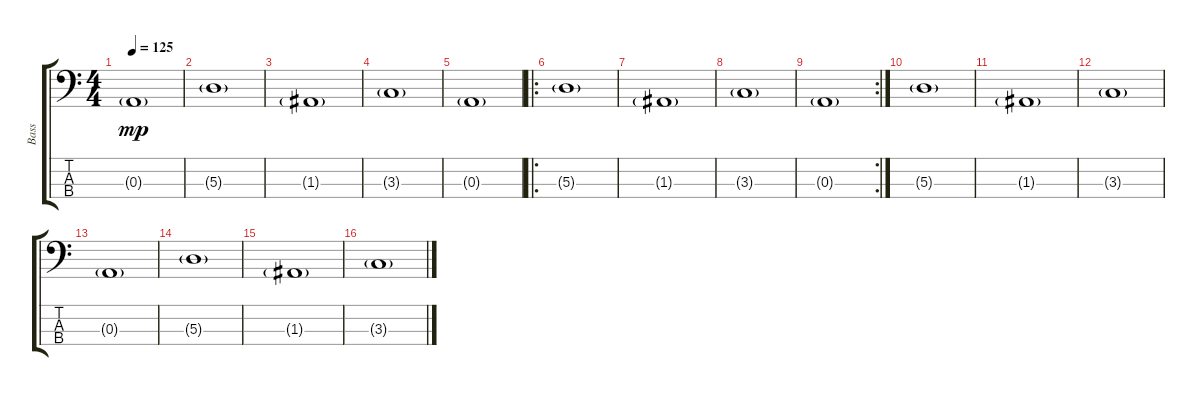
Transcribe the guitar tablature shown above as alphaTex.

\track ("Bass" "Bass") {instrument electricbassfinger}
\staff {score tabs}
\tuning (G2 D2 A1 E1) {hide}
\ts (4 4)
\tempo 125
\clef f4
\ks c
0.3{g}.1{dy mp} |
5.3{g}.1 |
1.3{g}.1 |
3.3{g}.1 |
0.3{g}.1 |
\ro
5.3{g}.1 |
1.3{g}.1 |
3.3{g}.1 |
\rc 2
0.3{g}.1 |
5.3{g}.1 |
1.3{g}.1 |
3.3{g}.1 |
0.3{g}.1 |
5.3{g}.1 |
1.3{g}.1 |
3.3{g}.1
